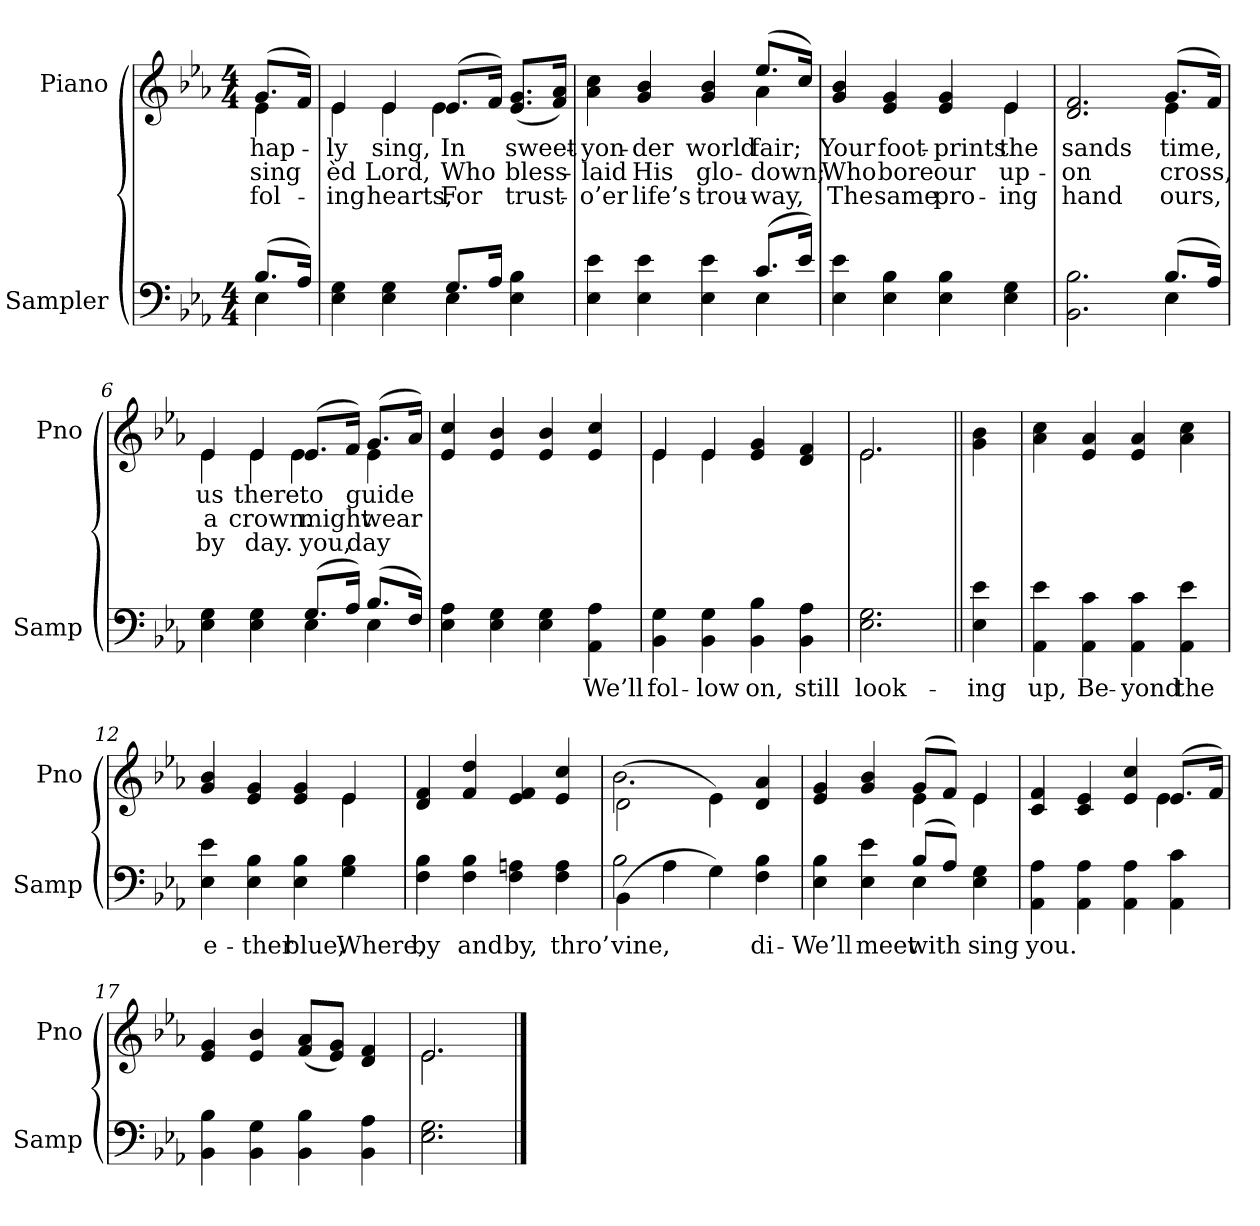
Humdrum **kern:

**kern	**text	**kern	**text	**text	**text
*part2	*part2	*part1	*part1	*part1	*part1
*staff2	*staff2	*staff1	*staff1	*staff1	*staff1
*I"Sampler	*	*I"Piano	*	*	*
*I'Samp	*	*I'Pno	*	*	*
*clefF4	*	*clefG2	*	*	*
*k[b-e-a-]	*	*k[b-e-a-]	*	*	*
*E-:	*	*E-:	*	*	*
*M4/4	*	*M4/4	*	*	*
=1	=1	=1	=1	=1	=1
*^	*	*^	*	*	*
(8.B-/L	4E-	.	(8.g/L	4e-	hap-	sing	fol-
16A-/Jk)	.	.	16f/Jk)	.	.	.	.
=2	=2	=2	=2	=2	=2	=2	=2
4E- 4G	2ryy	.	4e-/	4e-	-ly	-èd	-ing
4E- 4G	.	.	4e-/	4e-	sing,	Lord,	hearts,
8.G/L	4E-	.	(8.e-/L	4e-	In	Who	For
16A-/Jk	.	.	16f/Jk)	.	.	.	.
4E- 4B-	4ryy	.	(8.e-/ 8.g/L	4ryy	sweet-	bless-	trust-
.	.	.	16f/ 16a-/Jk)	.	.	.	.
=3	=3	=3	=3	=3	=3	=3	=3
4E- 4e-	2.ryy	.	4a- 4cc	2.ryy	yon-	laid	o’er
4E- 4e-	.	.	4g 4b-	.	-der	His	life’s
4E- 4e-	.	.	4g 4b-	.	world	glo-	trou-
(8.c/L	4E-	.	(8.ee-/L	4a-	fair;	down;	way,
16e-/Jk)	.	.	16cc/Jk)	.	.	.	.
*v	*v	*	*	*	*	*	*
=4	=4	=4	=4	=4	=4	=4
4E- 4e-	.	4g 4b-	2.ryy	Your	Who	The
4E- 4B-	.	4e- 4g	.	foot-	bore	same
4E- 4B-	.	4e- 4g	.	-prints	our	pro-
4E- 4G	.	4e-/	4e-	the	up-	-ing
=5	=5	=5	=5	=5	=5	=5
*^	*	*	*	*	*	*
2.BB- 2.B-	2.ryy	.	2.d 2.f	2.ryy	sands	-on	hand
(8.B-/L	4E-	.	(8.g/L	4e-	time,	cross,	ours,
16A-/Jk)	.	.	16f/Jk)	.	.	.	.
=6	=6	=6	=6	=6	=6	=6	=6
4E- 4G	2ryy	.	4e-/	4e-	us	a	by
4E- 4G	.	.	4e-/	4e-	there.	crown.	day.
(8.G/L	4E-	.	(8.e-/L	4e-	to	might	you,
16A-/Jk)	.	.	16f/Jk)	.	.	.	.
(8.B-/L	4E-	.	(8.g/L	4e-	guide	wear	day
16F/Jk)	.	.	16a-/Jk)	.	.	.	.
*v	*v	*	*	*	*	*	*
*	*	*v	*v	*	*	*
=7	=7	=7	=7	=7	=7
4E- 4A-	.	4e- 4cc	.	.	.
4E- 4G	.	4e- 4b-	.	.	.
4E- 4G	.	4e- 4b-	.	.	.
4AA- 4A-	We’ll	4e- 4cc	.	.	.
=8	=8	=8	=8	=8	=8
*	*	*^	*	*	*
4BB- 4G	fol-	4e-/	4e-	.	.	.
4BB- 4G	-low	4e-/	4e-	.	.	.
4BB- 4B-	on,	4e- 4g	2ryy	.	.	.
4BB- 4A-	still	4d 4f	.	.	.	.
=9	=9	=9	=9	=9	=9	=9
2.E- 2.G	look-	2.e-/	2.e-	.	.	.
=10||	=10||	=10||	=10||	=10||	=10||	=10||
!	!	!LO:TX:t=Refrain	!	!	!	!
*	*	*v	*v	*	*	*
4E- 4e-	-ing	4g\ 4b-\	.	.	.
=11	=11	=11	=11	=11	=11
4AA- 4e-	up,	4a- 4cc	.	.	.
4AA- 4c	Be-	4e- 4a-	.	.	.
4AA- 4c	-yond	4e- 4a-	.	.	.
4AA- 4e-	the	4a- 4cc	.	.	.
=12	=12	=12	=12	=12	=12
*	*	*^	*	*	*
4E- 4e-	e-	4g 4b-	2.ryy	.	.	.
4E- 4B-	-ther	4e- 4g	.	.	.	.
4E- 4B-	blue,	4e- 4g	.	.	.	.
4G 4B-	Where,	4e-/	4e-	.	.	.
*	*	*v	*v	*	*	*
=13	=13	=13	=13	=13	=13
4F\ 4B-\	by	4d 4f	.	.	.
4F\ 4B-\	and	4f 4dd	.	.	.
4F\ 4An\	by,	4e- 4f	.	.	.
4F 4A	thro’	4e- 4cc	.	.	.
=14	=14	=14	=14	=14	=14
*^	*	*^	*	*	*
(4BB-\	2B-	-vine,	(2d\	2.b-	.	.	.
4A-\	.	.	.	.	.	.	.
4G)	2ryy	.	4e-\)	.	.	.	.
4F 4B-	.	di-	4d 4a-	4ryy	.	.	.
=15	=15	=15	=15	=15	=15	=15	=15
4E- 4B-	2ryy	We’ll	4e- 4g	2ryy	.	.	.
4E- 4e-	.	meet	4g 4b-	.	.	.	.
(8B-/L	4E-	with	(8g/L	4e-	.	.	.
8A-/J)	.	.	8f/J)	.	.	.	.
4E- 4G	4ryy	sing	4e-/	4e-	.	.	.
*v	*v	*	*	*	*	*	*
=16	=16	=16	=16	=16	=16	=16
4AA- 4A-	you.	4c 4f	2.ryy	.	.	.
4AA- 4A-	.	4c 4e-	.	.	.	.
4AA- 4A-	.	4e- 4cc	.	.	.	.
4AA- 4c	.	(8.e-/L	4e-	.	.	.
.	.	16f/Jk)	.	.	.	.
*	*	*v	*v	*	*	*
=17	=17	=17	=17	=17	=17
4BB- 4B-	.	4e- 4g	.	.	.
4BB- 4G	.	4e- 4b-	.	.	.
4BB- 4B-	.	(8f/ 8a-/L	.	.	.
.	.	8e-/ 8g/J)	.	.	.
4BB- 4A-	.	4d 4f	.	.	.
=18	=18	=18	=18	=18	=18
*	*	*^	*	*	*
2.E- 2.G	.	2.e-/	2.e-	.	.	.
*	*	*v	*v	*	*	*
==	==	==	==	==	==
*-	*-	*-	*-	*-	*-
